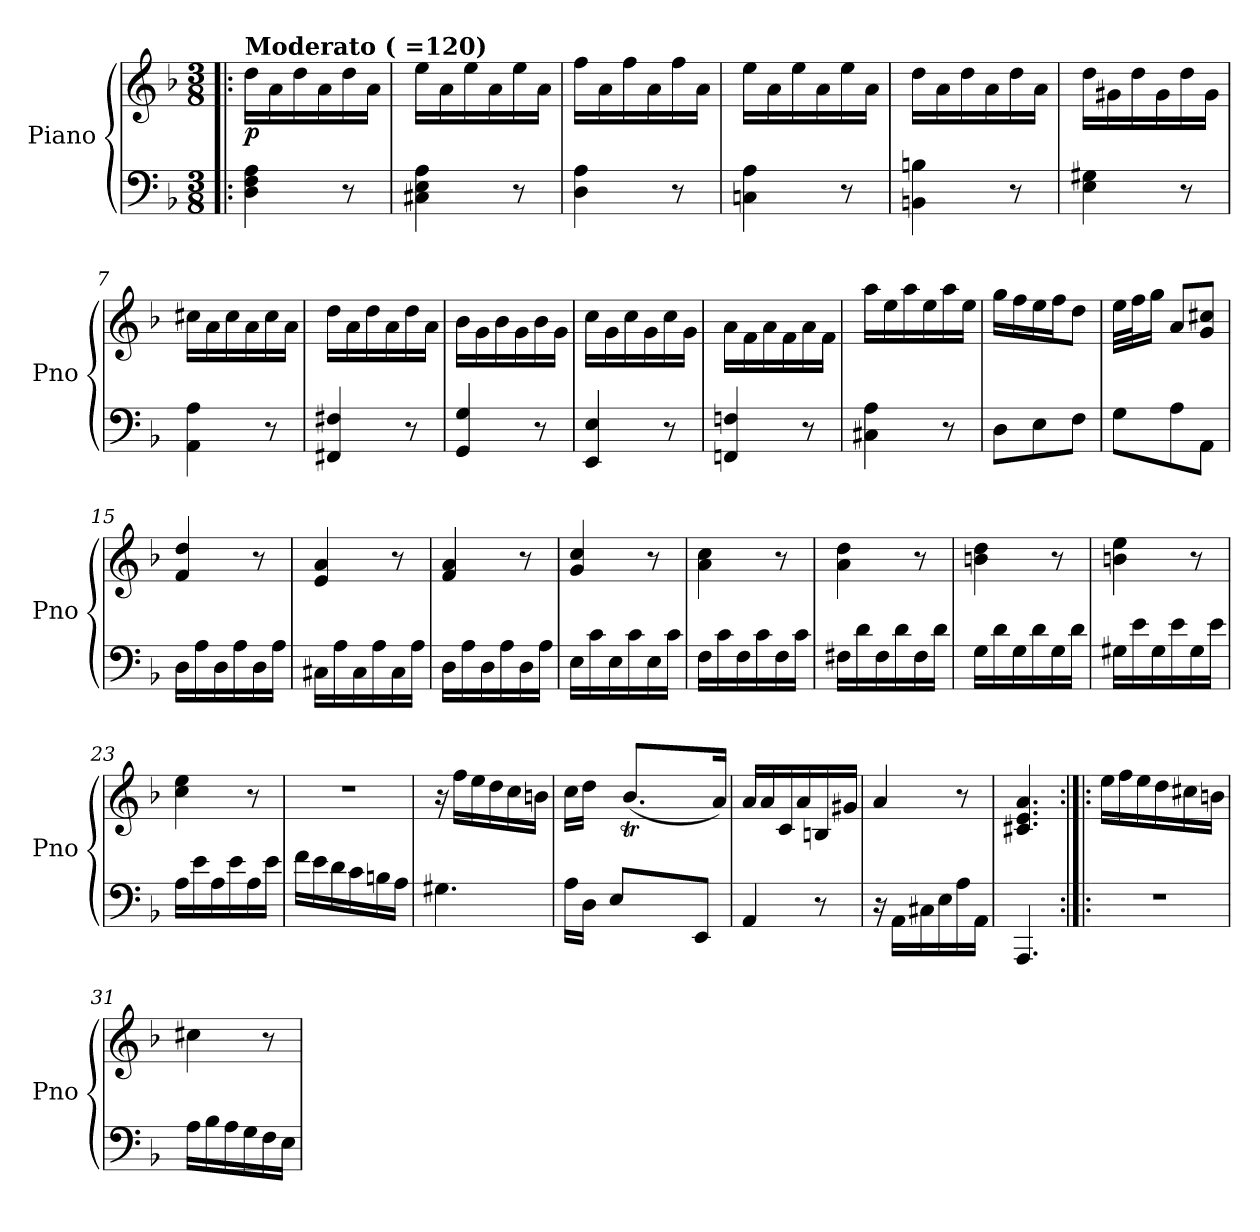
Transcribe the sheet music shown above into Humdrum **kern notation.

**kern	**kern	**dynam
*part1	*part1	*part1
*staff2	*staff1	*staff1/2
*I"Piano	*	*
*I'Pno	*	*
*clefF4	*clefG2	*
*k[b-]	*k[b-]	*
*M3/8	*M3/8	*
=1!|:	=1!|:	=1!|:
!	!LO:TX:a:B:t=Moderato (        =120)	!
!	!	!LO:DY:b
4D\ 4F\ 4A\	16dd\LL	p
.	16a\	.
.	16dd\	.
.	16a\	.
8r	16dd\	.
.	16a\JJ	.
=2	=2	=2
4C#X\ 4E\ 4A\	16ee\LL	.
.	16a\	.
.	16ee\	.
.	16a\	.
8r	16ee\	.
.	16a\JJ	.
=3	=3	=3
4D\ 4A\	16ff\LL	.
.	16a\	.
.	16ff\	.
.	16a\	.
8r	16ff\	.
.	16a\JJ	.
=4	=4	=4
4Cni\ 4A\	16ee\LL	.
.	16a\	.
.	16ee\	.
.	16a\	.
8r	16ee\	.
.	16a\JJ	.
=5	=5	=5
4BBn\ 4Bn\	16dd\LL	.
.	16a\	.
.	16dd\	.
.	16a\	.
8r	16dd\	.
.	16a\JJ	.
!!LO:LB:g=z
=6	=6	=6
4E\<< 4G#X\<<	16dd\LL	.
.	16g#X\	.
.	16dd\	.
.	16g#\	.
8r	16dd\	.
.	16g#\JJ	.
=7	=7	=7
4AA\ 4A\	16cc#X\LL	.
.	16a\	.
.	16cc#\	.
.	16a\	.
8r	16cc#\	.
.	16a\JJ	.
=8	=8	=8
4FF#X/ 4F#X/	16dd\LL	.
.	16a\	.
.	16dd\	.
.	16a\	.
8r	16dd\	.
.	16a\JJ	.
=9	=9	=9
4GG/ 4G/	16b-\LL	.
.	16g\	.
.	16b-\	.
.	16g\	.
8r	16b-\	.
.	16g\JJ	.
=10	=10	=10
4EE/ 4E/	16cc\LL	.
.	16g\	.
.	16cc\	.
.	16g\	.
8r	16cc\	.
.	16g\JJ	.
=11	=11	=11
4FFni/ 4Fni/	16a\LL	.
.	16f\	.
.	16a\	.
.	16f\	.
8r	16a\	.
.	16f\JJ	.
!!LO:LB:g=z
=12	=12	=12
4C#X\ 4A\	16aa\LL	.
.	16ee\	.
.	16aa\	.
.	16ee\	.
8r	16aa\	.
.	16ee\JJ	.
=13	=13	=13
8D<\L	16gg\LL	.
.	16ff\	.
8E\	16ee\	.
.	16ff\J	.
8F\J	8dd\J	.
=14	=14	=14
8G\L	32ee\LLL	.
.	32ff\J	.
.	16gg\JJ	.
8A\	8a/L	.
8AA\J	8g/ 8cc#X/J	.
=15	=15	=15
16D<\LL	4f/ 4dd/	.
16A<\	.	.
16D\	.	.
16A\	.	.
16D\	8r	.
16A\JJ	.	.
=16	=16	=16
16C#X<\LL	4e/ 4a/	.
16A\	.	.
16C#\	.	.
16A\	.	.
16C#\	8r	.
16A\JJ	.	.
=17	=17	=17
16D<\LL	4f/ 4a/	.
16A\	.	.
16D\	.	.
16A\	.	.
16D\	8r	.
16A\JJ	.	.
!!LO:LB:g=z
=18	=18	=18
16E<\LL	4g/ 4cc/	.
16c\	.	.
16E\	.	.
16c\	.	.
16E\	8r	.
16c\JJ	.	.
=19	=19	=19
16F<\LL	4a\ 4cc\	.
16c\	.	.
16F\	.	.
16c\	.	.
16F\	8r	.
16c\JJ	.	.
=20	=20	=20
16F#X<\LL	4a\ 4dd\	.
16d\	.	.
16F#\	.	.
16d\	.	.
16F#\	8r	.
16d\JJ	.	.
=21	=21	=21
16G<\LL	4bn\ 4dd\	.
16d\	.	.
16G\	.	.
16d\	.	.
16G\	8r	.
16d\JJ	.	.
=22	=22	=22
16G#X<\LL	4bn\ 4ee\	.
16e\	.	.
16G#\	.	.
16e\	.	.
16G#\	8r	.
16e\JJ	.	.
=23	=23	=23
16A<\LL	4cc\ 4ee\	.
16e<\	.	.
16A\	.	.
16e\	.	.
16A\	8r	.
16e<\JJ	.	.
=24	=24	=24
16f<\LL	4.r	.
16e<\	.	.
16d\	.	.
16c\	.	.
16Bn<\	.	.
16A\JJ	.	.
!!LO:LB:g=z
=25	=25	=25
4.G#X\	16r	.
.	16ff\LL	.
.	16ee\	.
.	16dd\	.
.	16cc\	.
.	16bn\JJ	.
=26	=26	=26
*	*^	*
16A<\LL	8rddyy	16cc<\LL	.
16D<\JJ	.	16dd\JJ	.
8E</L	32bnLLLyy	(>8.bt/L	.
.	32ccyy	.	.
.	32byy	.	.
.	32ccJyy	.	.
8EE</J	16bJJyy	.	.
.	16rcccyy	16a/Jk)	.
*	*v	*v	*
=27	=27	=27
4AA</	16a/LL	.
.	16a/	.
.	16c/	.
.	16a/	.
8r	16Bn/	.
.	16g#X/JJ	.
=28	=28	=28
16r	4a/	.
16AA<\LL	.	.
16C#X<\	.	.
16E<\	.	.
16A<\	8r	.
16AA<\JJ	.	.
=29	=29	=29
4.AAA</	4.c#X/ 4.e/ 4.a/	.
!!LO:PB:g=z
=30:|!|:	=30:|!|:	=30:|!|:
4.r	16ee\LL	.
.	16ff\	.
.	16ee\	.
.	16dd\	.
.	16cc#X\	.
.	16bn\JJ	.
=31	=31	=31
16A<\LL	4cc#X\	.
16B-i<\	.	.
16A<\	.	.
16G\	.	.
16F\	8r	.
16E\JJ	.	.
=	=	=
*-	*-	*-
